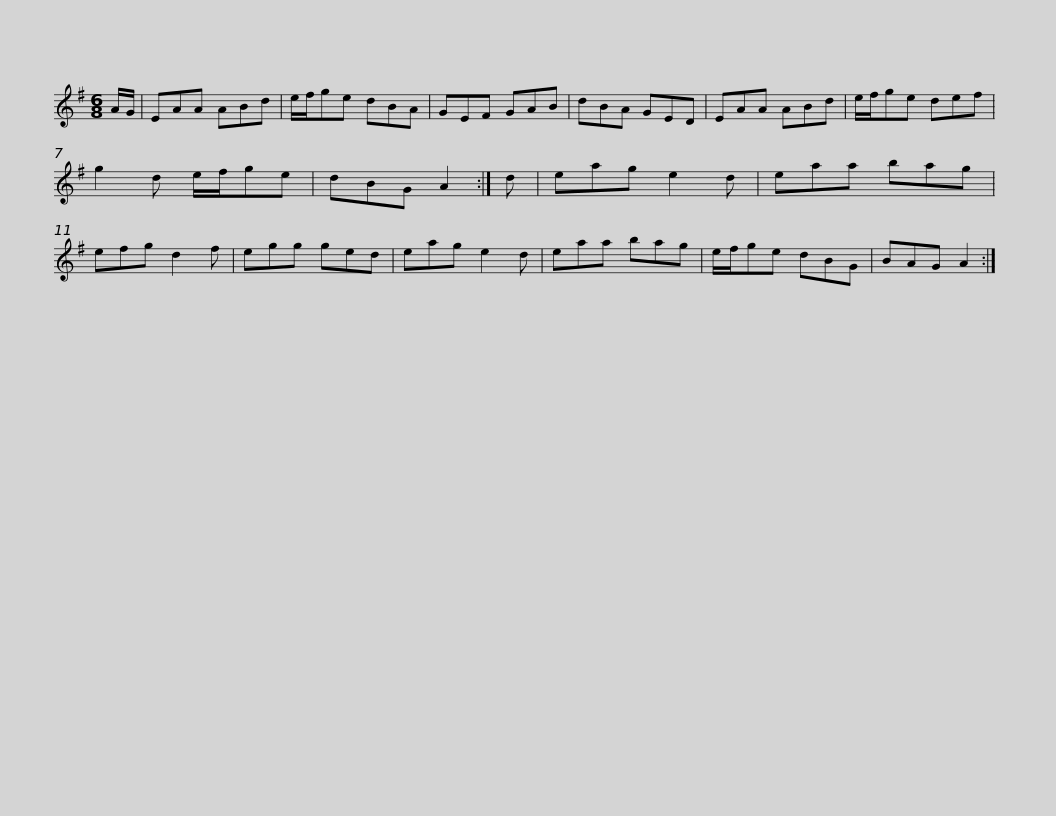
X:1
L:1/8
M:6/8
I:linebreak $
K:G
V:1 treble
V:1
 A/G/ | EAA ABd | e/f/ge dBA | GEF GAB | dBA GED | %5
 EAA ABd | e/f/ge def | g2 d e/f/ge |$ dBG A2 :| d | %10
 eag e2 d | eaa bag | efg d2 f | egg ged | eag e2 d | %15
 eaa bag |$ e/f/ge dBG | BAG A2 :| %18
